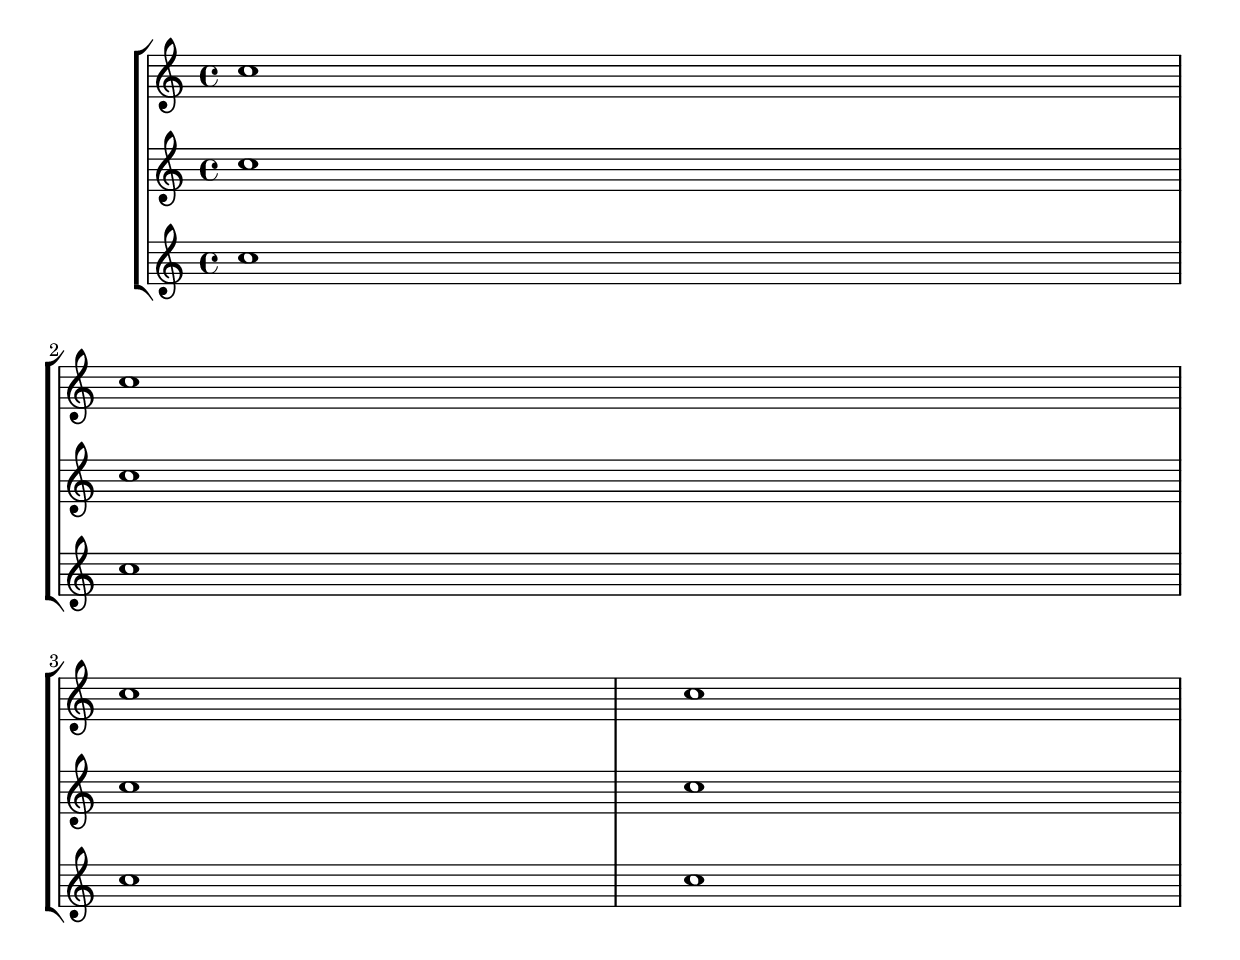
\header {

  texidoc = "Alignments may be changed pre system by setting
  @code{alignment-offsets} in the @code{line-break-system-details}
  property"

}

\version "2.12.0"

\book {
  \score {
    \relative c'' \new StaffGroup <<
      \new Staff { c1 c c c }
      \new Staff { c c c c }
      \new Staff { 
	\overrideProperty
	#"Score.NonMusicalPaperColumn"
	#'line-break-system-details
	#'((alignment-offsets . (#f #f -30)))
	c1 \break
	\overrideProperty
	#"Score.NonMusicalPaperColumn"
	#'line-break-system-details
	#'((alignment-offsets . (0 -5 -20)))
	c1 \break
	\overrideProperty
	#"Score.NonMusicalPaperColumn"
	#'line-break-system-details
	#'((alignment-offsets . (0 -15 -20)))
	c1 c
      }
    >>
  }
}
